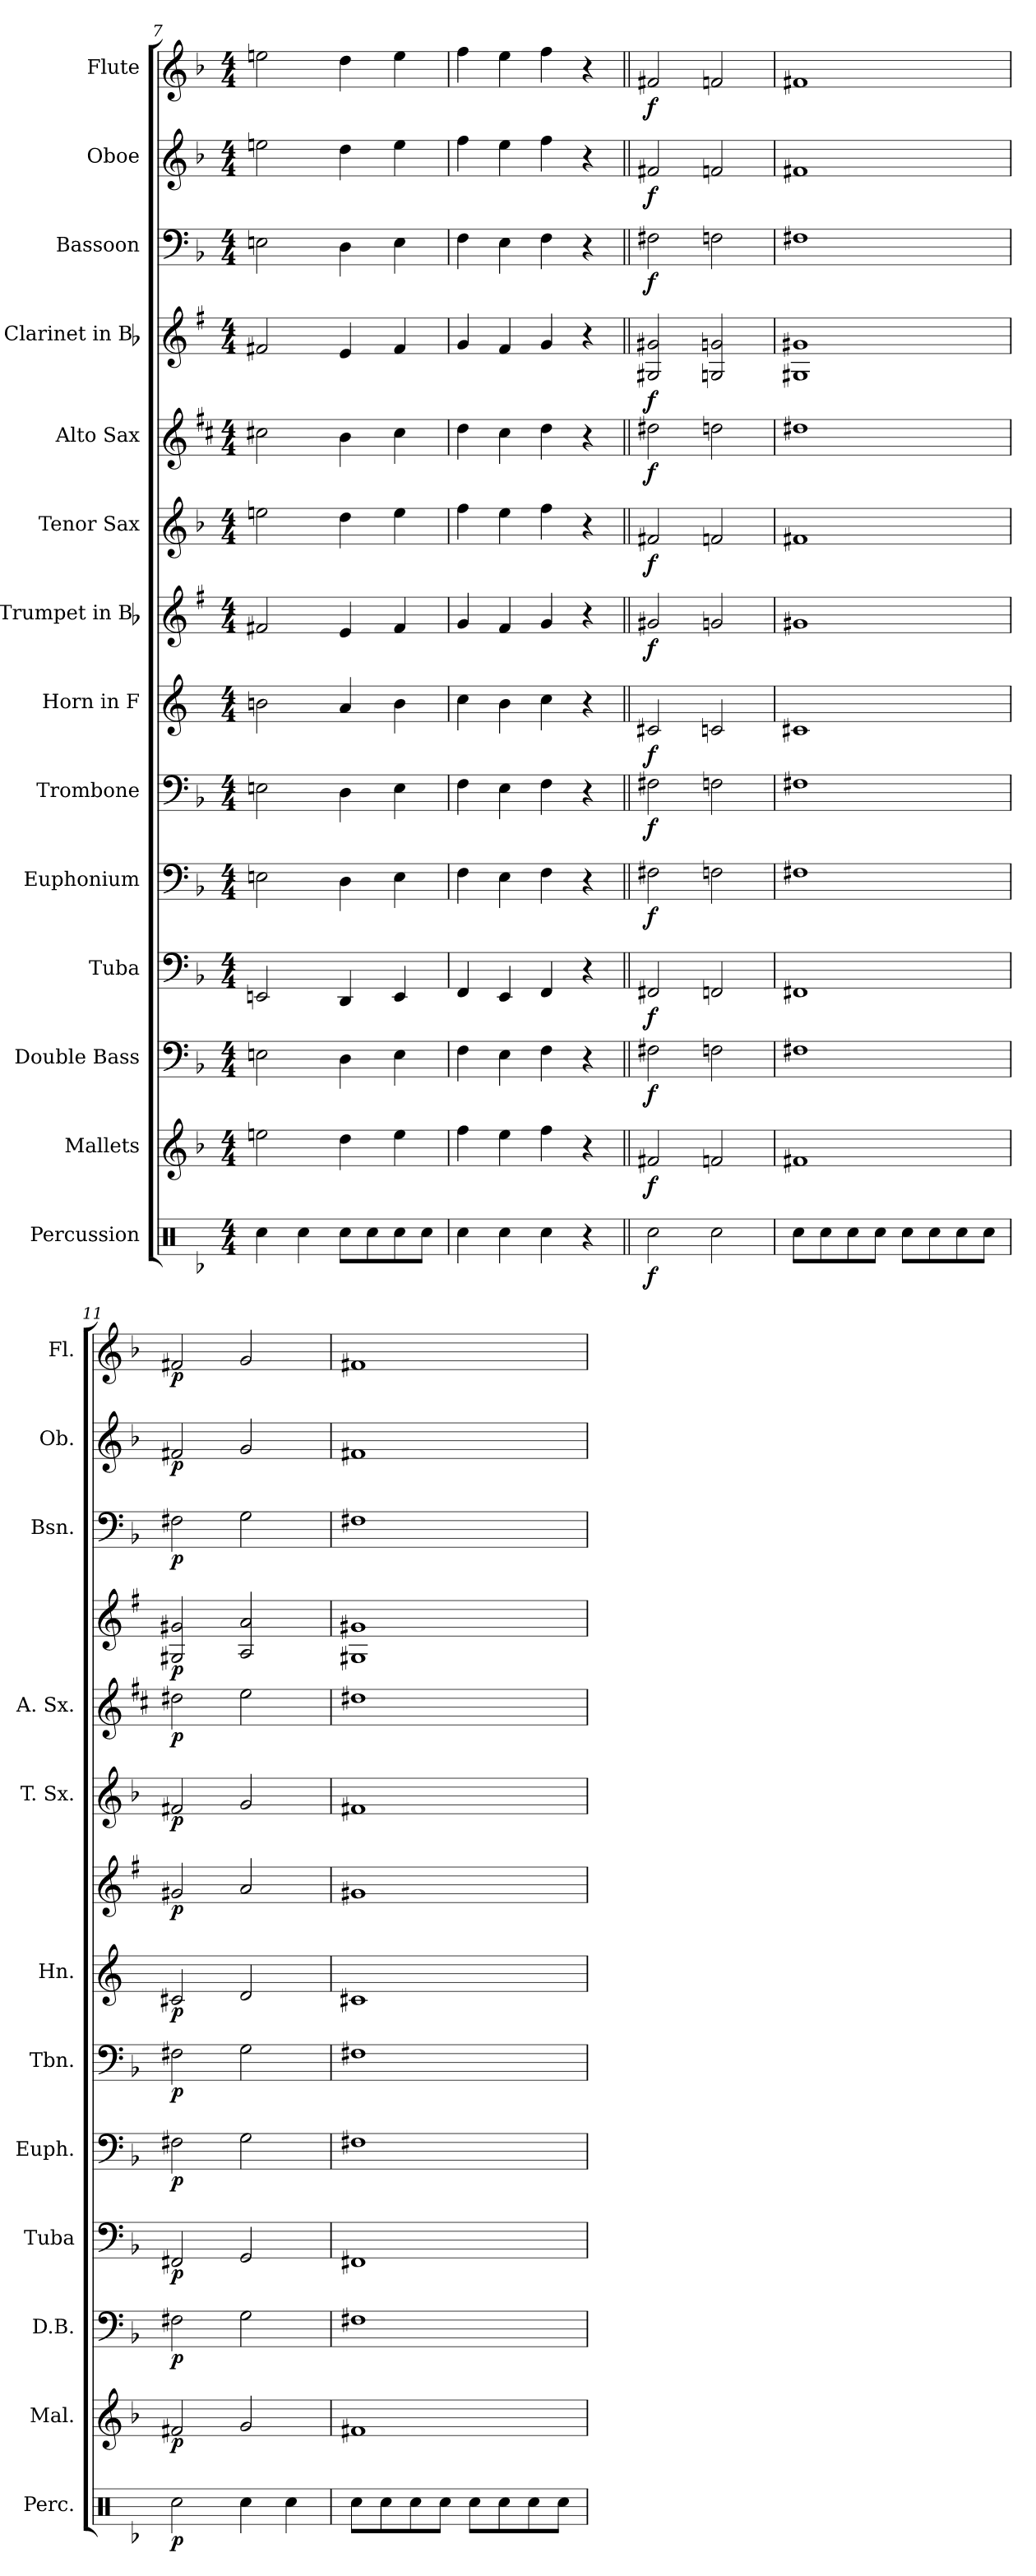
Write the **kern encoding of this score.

**kern	**dynam	**kern	**dynam	**kern	**dynam	**kern	**dynam	**kern	**dynam	**kern	**dynam	**kern	**dynam	**kern	**dynam	**kern	**dynam	**kern	**dynam	**kern	**dynam	**kern	**dynam	**kern	**dynam	**kern	**dynam
*part14	*part14	*part13	*part13	*part12	*part12	*part11	*part11	*part10	*part10	*part9	*part9	*part8	*part8	*part7	*part7	*part6	*part6	*part5	*part5	*part4	*part4	*part3	*part3	*part2	*part2	*part1	*part1
*staff14	*staff14	*staff13	*staff13	*staff12	*staff12	*staff11	*staff11	*staff10	*staff10	*staff9	*staff9	*staff8	*staff8	*staff7	*staff7	*staff6	*staff6	*staff5	*staff5	*staff4	*staff4	*staff3	*staff3	*staff2	*staff2	*staff1	*staff1
*I"Percussion	*	*I"Mallets	*	*I"Double Bass	*	*I"Tuba	*	*I"Euphonium	*	*I"Trombone	*	*I"Horn in F	*	*I"Trumpet in Bb	*	*I"Tenor Sax	*	*I"Alto Sax	*	*I"Clarinet in Bb	*	*I"Bassoon	*	*I"Oboe	*	*I"Flute	*
*I'Perc.	*	*I'Mal.	*	*I'D.B.	*	*I'Tuba	*	*I'Euph.	*	*I'Tbn.	*	*I'Hn.	*	*	*	*I'T. Sx.	*	*I'A. Sx.	*	*	*	*I'Bsn.	*	*I'Ob.	*	*I'Fl.	*
*clefX	*	*clefG2	*	*clefF4	*	*clefF4	*	*clefF4	*	*clefF4	*	*clefG2	*	*clefG2	*	*clefG2	*	*clefG2	*	*clefG2	*	*clefF4	*	*clefG2	*	*clefG2	*
*	*	*	*	*ITrd7c12	*	*	*	*	*	*	*	*ITrd4c7	*	*ITrd1c2	*	*ITrd8c14	*	*ITrd5c9	*	*ITrd1c2	*	*	*	*	*	*	*
*k[b-]	*	*k[b-]	*	*k[b-]	*	*k[b-]	*	*k[b-]	*	*k[b-]	*	*k[b-]	*	*k[b-]	*	*k[b-]	*	*k[b-]	*	*k[b-]	*	*k[b-]	*	*k[b-]	*	*k[b-]	*
*F:	*	*F:	*	*F:	*	*F:	*	*F:	*	*F:	*	*F:	*	*F:	*	*F:	*	*F:	*	*F:	*	*F:	*	*F:	*	*F:	*
*M4/4	*	*M4/4	*	*M4/4	*	*M4/4	*	*M4/4	*	*M4/4	*	*M4/4	*	*M4/4	*	*M4/4	*	*M4/4	*	*M4/4	*	*M4/4	*	*M4/4	*	*M4/4	*
=7	=7	=7	=7	=7	=7	=7	=7	=7	=7	=7	=7	=7	=7	=7	=7	=7	=7	=7	=7	=7	=7	=7	=7	=7	=7	=7	=7
4Rcc\	.	2een\	.	2EEn\	.	2EEn/	.	2En\	.	2En\	.	2en\	.	2en/	.	2en\	.	2en\	.	2en/	.	2En\	.	2een\	.	2een\	.
4Rcc\	.	.	.	.	.	.	.	.	.	.	.	.	.	.	.	.	.	.	.	.	.	.	.	.	.	.	.
8Rcc\L	.	4dd\	.	4DD\	.	4DD/	.	4D\	.	4D\	.	4d/	.	4d/	.	4d\	.	4d\	.	4d/	.	4D\	.	4dd\	.	4dd\	.
8Rcc\	.	.	.	.	.	.	.	.	.	.	.	.	.	.	.	.	.	.	.	.	.	.	.	.	.	.	.
8Rcc\	.	4ee\	.	4EE\	.	4EE/	.	4E\	.	4E\	.	4e\	.	4e/	.	4e\	.	4e\	.	4e/	.	4E\	.	4ee\	.	4ee\	.
8Rcc\J	.	.	.	.	.	.	.	.	.	.	.	.	.	.	.	.	.	.	.	.	.	.	.	.	.	.	.
=8	=8	=8	=8	=8	=8	=8	=8	=8	=8	=8	=8	=8	=8	=8	=8	=8	=8	=8	=8	=8	=8	=8	=8	=8	=8	=8	=8
4Rcc\	.	4ff\	.	4FF\	.	4FF/	.	4F\	.	4F\	.	4f\	.	4f/	.	4f\	.	4f\	.	4f/	.	4F\	.	4ff\	.	4ff\	.
4Rcc\	.	4ee\	.	4EE\	.	4EE/	.	4E\	.	4E\	.	4e\	.	4e/	.	4e\	.	4e\	.	4e/	.	4E\	.	4ee\	.	4ee\	.
4Rcc\	.	4ff\	.	4FF\	.	4FF/	.	4F\	.	4F\	.	4f\	.	4f/	.	4f\	.	4f\	.	4f/	.	4F\	.	4ff\	.	4ff\	.
4r	.	4r	.	4r	.	4r	.	4r	.	4r	.	4r	.	4r	.	4r	.	4r	.	4r	.	4r	.	4r	.	4r	.
!!LO:PB:g=z
=9||	=9||	=9||	=9||	=9||	=9||	=9||	=9||	=9||	=9||	=9||	=9||	=9||	=9||	=9||	=9||	=9||	=9||	=9||	=9||	=9||	=9||	=9||	=9||	=9||	=9||	=9||	=9||
!	!LO:DY:b	!	!LO:DY:b	!	!LO:DY:b	!	!LO:DY:b	!	!LO:DY:b	!	!LO:DY:b	!	!LO:DY:b	!	!LO:DY:b	!	!LO:DY:b	!	!LO:DY:b	!	!LO:DY:b	!	!LO:DY:b	!	!LO:DY:b	!	!LO:DY:b
2Rcc\	f	2f#X/	f	2FF#X\	f	2FF#X/	f	2F#X\	f	2F#X\	f	2F#X/	f	2f#X/	f	2F#X/	f	2f#X\	f	2F#X/ 2f#X/	f	2F#X\	f	2f#X/	f	2f#X/	f
2Rcc\	.	2fn/	.	2FFn\	.	2FFn/	.	2Fn\	.	2Fn\	.	2Fn/	.	2fn/	.	2Fn/	.	2fn\	.	2Fn/ 2fn/	.	2Fn\	.	2fn/	.	2fn/	.
=10	=10	=10	=10	=10	=10	=10	=10	=10	=10	=10	=10	=10	=10	=10	=10	=10	=10	=10	=10	=10	=10	=10	=10	=10	=10	=10	=10
8Rcc\L	.	1f#X	.	1FF#X	.	1FF#X	.	1F#X	.	1F#X	.	1F#X	.	1f#X	.	1F#X	.	1f#X	.	1F#X 1f#X	.	1F#X	.	1f#X	.	1f#X	.
8Rcc\	.	.	.	.	.	.	.	.	.	.	.	.	.	.	.	.	.	.	.	.	.	.	.	.	.	.	.
8Rcc\	.	.	.	.	.	.	.	.	.	.	.	.	.	.	.	.	.	.	.	.	.	.	.	.	.	.	.
8Rcc\J	.	.	.	.	.	.	.	.	.	.	.	.	.	.	.	.	.	.	.	.	.	.	.	.	.	.	.
8Rcc\L	.	.	.	.	.	.	.	.	.	.	.	.	.	.	.	.	.	.	.	.	.	.	.	.	.	.	.
8Rcc\	.	.	.	.	.	.	.	.	.	.	.	.	.	.	.	.	.	.	.	.	.	.	.	.	.	.	.
8Rcc\	.	.	.	.	.	.	.	.	.	.	.	.	.	.	.	.	.	.	.	.	.	.	.	.	.	.	.
8Rcc\J	.	.	.	.	.	.	.	.	.	.	.	.	.	.	.	.	.	.	.	.	.	.	.	.	.	.	.
=11	=11	=11	=11	=11	=11	=11	=11	=11	=11	=11	=11	=11	=11	=11	=11	=11	=11	=11	=11	=11	=11	=11	=11	=11	=11	=11	=11
!	!LO:DY:b	!	!LO:DY:b	!	!LO:DY:b	!	!LO:DY:b	!	!LO:DY:b	!	!LO:DY:b	!	!LO:DY:b	!	!LO:DY:b	!	!LO:DY:b	!	!LO:DY:b	!	!LO:DY:b	!	!LO:DY:b	!	!LO:DY:b	!	!LO:DY:b
2Rcc\	p	2f#X/	p	2FF#X\	p	2FF#X/	p	2F#X\	p	2F#X\	p	2F#X/	p	2f#X/	p	2F#X/	p	2f#X\	p	2F#X/ 2f#X/	p	2F#X\	p	2f#X/	p	2f#X/	p
4Rcc\	.	2g/	.	2GG\	.	2GG/	.	2G\	.	2G\	.	2G/	.	2g/	.	2G/	.	2g\	.	2G/ 2g/	.	2G\	.	2g/	.	2g/	.
4Rcc\	.	.	.	.	.	.	.	.	.	.	.	.	.	.	.	.	.	.	.	.	.	.	.	.	.	.	.
=12	=12	=12	=12	=12	=12	=12	=12	=12	=12	=12	=12	=12	=12	=12	=12	=12	=12	=12	=12	=12	=12	=12	=12	=12	=12	=12	=12
8Rcc\L	.	1f#X	.	1FF#X	.	1FF#X	.	1F#X	.	1F#X	.	1F#X	.	1f#X	.	1F#X	.	1f#X	.	1F#X 1f#X	.	1F#X	.	1f#X	.	1f#X	.
8Rcc\	.	.	.	.	.	.	.	.	.	.	.	.	.	.	.	.	.	.	.	.	.	.	.	.	.	.	.
8Rcc\	.	.	.	.	.	.	.	.	.	.	.	.	.	.	.	.	.	.	.	.	.	.	.	.	.	.	.
8Rcc\J	.	.	.	.	.	.	.	.	.	.	.	.	.	.	.	.	.	.	.	.	.	.	.	.	.	.	.
8Rcc\L	.	.	.	.	.	.	.	.	.	.	.	.	.	.	.	.	.	.	.	.	.	.	.	.	.	.	.
8Rcc\	.	.	.	.	.	.	.	.	.	.	.	.	.	.	.	.	.	.	.	.	.	.	.	.	.	.	.
8Rcc\	.	.	.	.	.	.	.	.	.	.	.	.	.	.	.	.	.	.	.	.	.	.	.	.	.	.	.
8Rcc\J	.	.	.	.	.	.	.	.	.	.	.	.	.	.	.	.	.	.	.	.	.	.	.	.	.	.	.
=	=	=	=	=	=	=	=	=	=	=	=	=	=	=	=	=	=	=	=	=	=	=	=	=	=	=	=
*-	*-	*-	*-	*-	*-	*-	*-	*-	*-	*-	*-	*-	*-	*-	*-	*-	*-	*-	*-	*-	*-	*-	*-	*-	*-	*-	*-
